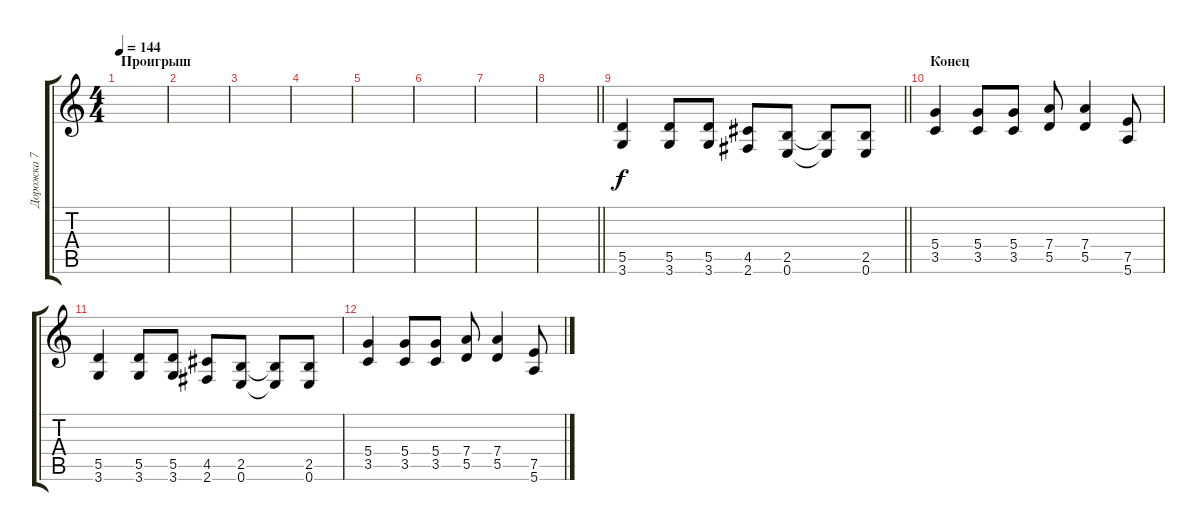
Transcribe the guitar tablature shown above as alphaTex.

\track ("Дорожка 7" "Дорожка 7") {instrument electricguitarjazz}
\staff {score tabs}
\tuning (E4 B3 G3 D3 A2 E2) {hide}
\ts (4 4)
\section ("" "Проигрыш")
\tempo 144
\clef g2
\ks c
|
|
|
|
|
|
|
\barLineRight lightlight
|
\section ("" "")
\barLineRight lightlight
(5.5 3.6).4 (5.5 3.6).8 (5.5 3.6).8 (4.5 2.6).8 (2.5 0.6).8 (2.5{t} 0.6{t}).8 (2.5 0.6).8 |
\section ("" "Конец")
(5.4 3.5).4 (5.4 3.5).8 (5.4 3.5).8 (7.4 5.5).8 (7.4 5.5).4 (7.5 5.6).8 |
(5.5 3.6).4 (5.5 3.6).8 (5.5 3.6).8 (4.5 2.6).8 (2.5 0.6).8 (2.5{t} 0.6{t}).8 (2.5 0.6).8 |
(5.4 3.5).4 (5.4 3.5).8 (5.4 3.5).8 (7.4 5.5).8 (7.4 5.5).4 (7.5 5.6).8
